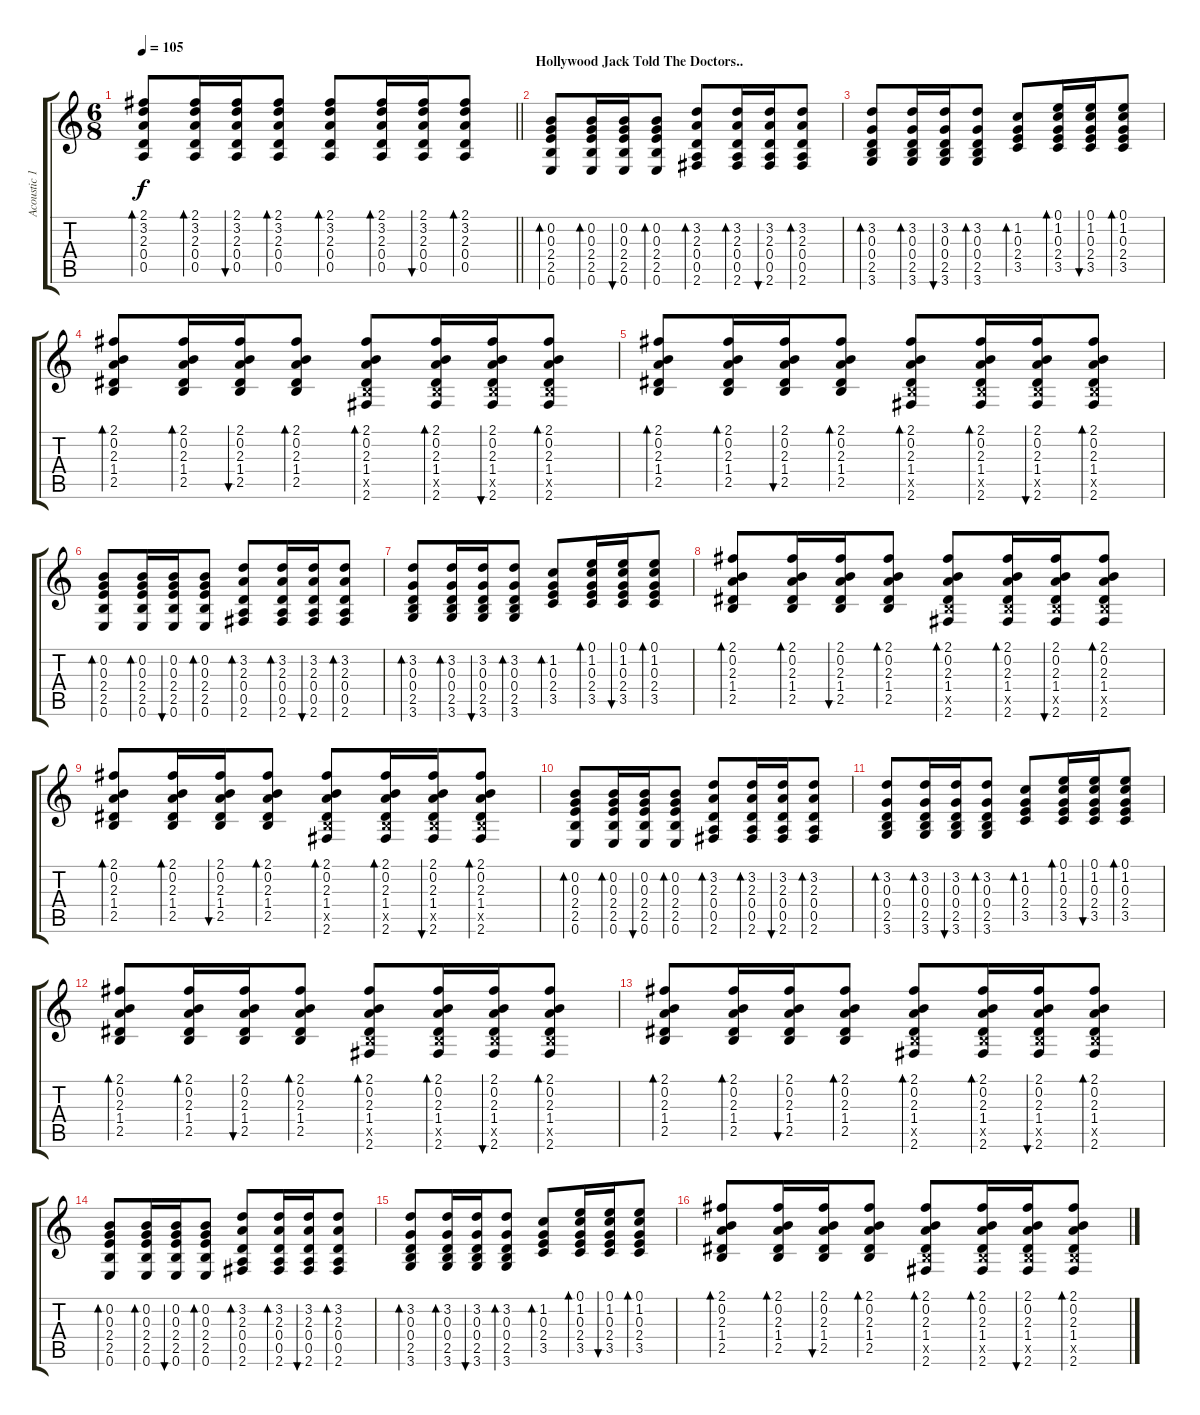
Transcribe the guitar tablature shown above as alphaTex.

\track ("Acoustic 1" "Acoustic 1") {instrument acousticguitarsteel}
\staff {score tabs}
\tuning (E4 B3 G3 D3 A2 E2) {hide}
\ts (6 8)
\tempo 105
\clef g2
\barLineRight lightlight
\ks c
(2.1 3.2 2.3 0.4 0.5).8{bd 60 dy f} (2.1 3.2 2.3 0.4 0.5).16{bd 60} (2.1 3.2 2.3 0.4 0.5).16{bu 60} (2.1 3.2 2.3 0.4 0.5).8{bd 60} (2.1 3.2 2.3 0.4 0.5).8{bd 60} (2.1 3.2 2.3 0.4 0.5).16{bd 60} (2.1 3.2 2.3 0.4 0.5).16{bu 60} (2.1 3.2 2.3 0.4 0.5).8{bd 60} |
\section ("" "Hollywood Jack Told The Doctors..")
(0.2 0.3 2.4 2.5 0.6).8{bd 60} (0.2 0.3 2.4 2.5 0.6).16{bd 60} (0.2 0.3 2.4 2.5 0.6).16{bu 60} (0.2 0.3 2.4 2.5 0.6).8{bd 60} (3.2 2.3 0.4 0.5 2.6).8{bd 60} (3.2 2.3 0.4 0.5 2.6).16{bd 60} (3.2 2.3 0.4 0.5 2.6).16{bu 60} (3.2 2.3 0.4 0.5 2.6).8{bd 60} |
(3.2 0.3 0.4 2.5 3.6).8{bd 60} (3.2 0.3 0.4 2.5 3.6).16{bd 60} (3.2 0.3 0.4 2.5 3.6).16{bu 60} (3.2 0.3 0.4 2.5 3.6).8{bd 60} (1.2 0.3 2.4 3.5).8{bd 60} (0.1 1.2 0.3 2.4 3.5).16{bd 60} (0.1 1.2 0.3 2.4 3.5).16{bu 60} (0.1 1.2 0.3 2.4 3.5).8{bd 60} |
(2.1 0.2 2.3 1.4 2.5).8{bd 60} (2.1 0.2 2.3 1.4 2.5).16{bd 60} (2.1 0.2 2.3 1.4 2.5).16{bu 60} (2.1 0.2 2.3 1.4 2.5).8{bd 60} (2.1 0.2 2.3 1.4 2.5{x} 2.6).8{bd 60} (2.1 0.2 2.3 1.4 2.5{x} 2.6).16{bd 60} (2.1 0.2 2.3 1.4 2.5{x} 2.6).16{bu 60} (2.1 0.2 2.3 1.4 2.5{x} 2.6).8{bd 60} |
(2.1 0.2 2.3 1.4 2.5).8{bd 60} (2.1 0.2 2.3 1.4 2.5).16{bd 60} (2.1 0.2 2.3 1.4 2.5).16{bu 60} (2.1 0.2 2.3 1.4 2.5).8{bd 60} (2.1 0.2 2.3 1.4 2.5{x} 2.6).8{bd 60} (2.1 0.2 2.3 1.4 2.5{x} 2.6).16{bd 60} (2.1 0.2 2.3 1.4 2.5{x} 2.6).16{bu 60} (2.1 0.2 2.3 1.4 2.5{x} 2.6).8{bd 60} |
(0.2 0.3 2.4 2.5 0.6).8{bd 60} (0.2 0.3 2.4 2.5 0.6).16{bd 60} (0.2 0.3 2.4 2.5 0.6).16{bu 60} (0.2 0.3 2.4 2.5 0.6).8{bd 60} (3.2 2.3 0.4 0.5 2.6).8{bd 60} (3.2 2.3 0.4 0.5 2.6).16{bd 60} (3.2 2.3 0.4 0.5 2.6).16{bu 60} (3.2 2.3 0.4 0.5 2.6).8{bd 60} |
(3.2 0.3 0.4 2.5 3.6).8{bd 60} (3.2 0.3 0.4 2.5 3.6).16{bd 60} (3.2 0.3 0.4 2.5 3.6).16{bu 60} (3.2 0.3 0.4 2.5 3.6).8{bd 60} (1.2 0.3 2.4 3.5).8{bd 60} (0.1 1.2 0.3 2.4 3.5).16{bd 60} (0.1 1.2 0.3 2.4 3.5).16{bu 60} (0.1 1.2 0.3 2.4 3.5).8{bd 60} |
(2.1 0.2 2.3 1.4 2.5).8{bd 60} (2.1 0.2 2.3 1.4 2.5).16{bd 60} (2.1 0.2 2.3 1.4 2.5).16{bu 60} (2.1 0.2 2.3 1.4 2.5).8{bd 60} (2.1 0.2 2.3 1.4 2.5{x} 2.6).8{bd 60} (2.1 0.2 2.3 1.4 2.5{x} 2.6).16{bd 60} (2.1 0.2 2.3 1.4 2.5{x} 2.6).16{bu 60} (2.1 0.2 2.3 1.4 2.5{x} 2.6).8{bd 60} |
(2.1 0.2 2.3 1.4 2.5).8{bd 60} (2.1 0.2 2.3 1.4 2.5).16{bd 60} (2.1 0.2 2.3 1.4 2.5).16{bu 60} (2.1 0.2 2.3 1.4 2.5).8{bd 60} (2.1 0.2 2.3 1.4 2.5{x} 2.6).8{bd 60} (2.1 0.2 2.3 1.4 2.5{x} 2.6).16{bd 60} (2.1 0.2 2.3 1.4 2.5{x} 2.6).16{bu 60} (2.1 0.2 2.3 1.4 2.5{x} 2.6).8{bd 60} |
(0.2 0.3 2.4 2.5 0.6).8{bd 60} (0.2 0.3 2.4 2.5 0.6).16{bd 60} (0.2 0.3 2.4 2.5 0.6).16{bu 60} (0.2 0.3 2.4 2.5 0.6).8{bd 60} (3.2 2.3 0.4 0.5 2.6).8{bd 60} (3.2 2.3 0.4 0.5 2.6).16{bd 60} (3.2 2.3 0.4 0.5 2.6).16{bu 60} (3.2 2.3 0.4 0.5 2.6).8{bd 60} |
(3.2 0.3 0.4 2.5 3.6).8{bd 60} (3.2 0.3 0.4 2.5 3.6).16{bd 60} (3.2 0.3 0.4 2.5 3.6).16{bu 60} (3.2 0.3 0.4 2.5 3.6).8{bd 60} (1.2 0.3 2.4 3.5).8{bd 60} (0.1 1.2 0.3 2.4 3.5).16{bd 60} (0.1 1.2 0.3 2.4 3.5).16{bu 60} (0.1 1.2 0.3 2.4 3.5).8{bd 60} |
(2.1 0.2 2.3 1.4 2.5).8{bd 60} (2.1 0.2 2.3 1.4 2.5).16{bd 60} (2.1 0.2 2.3 1.4 2.5).16{bu 60} (2.1 0.2 2.3 1.4 2.5).8{bd 60} (2.1 0.2 2.3 1.4 2.5{x} 2.6).8{bd 60} (2.1 0.2 2.3 1.4 2.5{x} 2.6).16{bd 60} (2.1 0.2 2.3 1.4 2.5{x} 2.6).16{bu 60} (2.1 0.2 2.3 1.4 2.5{x} 2.6).8{bd 60} |
(2.1 0.2 2.3 1.4 2.5).8{bd 60} (2.1 0.2 2.3 1.4 2.5).16{bd 60} (2.1 0.2 2.3 1.4 2.5).16{bu 60} (2.1 0.2 2.3 1.4 2.5).8{bd 60} (2.1 0.2 2.3 1.4 2.5{x} 2.6).8{bd 60} (2.1 0.2 2.3 1.4 2.5{x} 2.6).16{bd 60} (2.1 0.2 2.3 1.4 2.5{x} 2.6).16{bu 60} (2.1 0.2 2.3 1.4 2.5{x} 2.6).8{bd 60} |
(0.2 0.3 2.4 2.5 0.6).8{bd 60} (0.2 0.3 2.4 2.5 0.6).16{bd 60} (0.2 0.3 2.4 2.5 0.6).16{bu 60} (0.2 0.3 2.4 2.5 0.6).8{bd 60} (3.2 2.3 0.4 0.5 2.6).8{bd 60} (3.2 2.3 0.4 0.5 2.6).16{bd 60} (3.2 2.3 0.4 0.5 2.6).16{bu 60} (3.2 2.3 0.4 0.5 2.6).8{bd 60} |
(3.2 0.3 0.4 2.5 3.6).8{bd 60} (3.2 0.3 0.4 2.5 3.6).16{bd 60} (3.2 0.3 0.4 2.5 3.6).16{bu 60} (3.2 0.3 0.4 2.5 3.6).8{bd 60} (1.2 0.3 2.4 3.5).8{bd 60} (0.1 1.2 0.3 2.4 3.5).16{bd 60} (0.1 1.2 0.3 2.4 3.5).16{bu 60} (0.1 1.2 0.3 2.4 3.5).8{bd 60} |
(2.1 0.2 2.3 1.4 2.5).8{bd 60} (2.1 0.2 2.3 1.4 2.5).16{bd 60} (2.1 0.2 2.3 1.4 2.5).16{bu 60} (2.1 0.2 2.3 1.4 2.5).8{bd 60} (2.1 0.2 2.3 1.4 2.5{x} 2.6).8{bd 60} (2.1 0.2 2.3 1.4 2.5{x} 2.6).16{bd 60} (2.1 0.2 2.3 1.4 2.5{x} 2.6).16{bu 60} (2.1 0.2 2.3 1.4 2.5{x} 2.6).8{bd 60}
